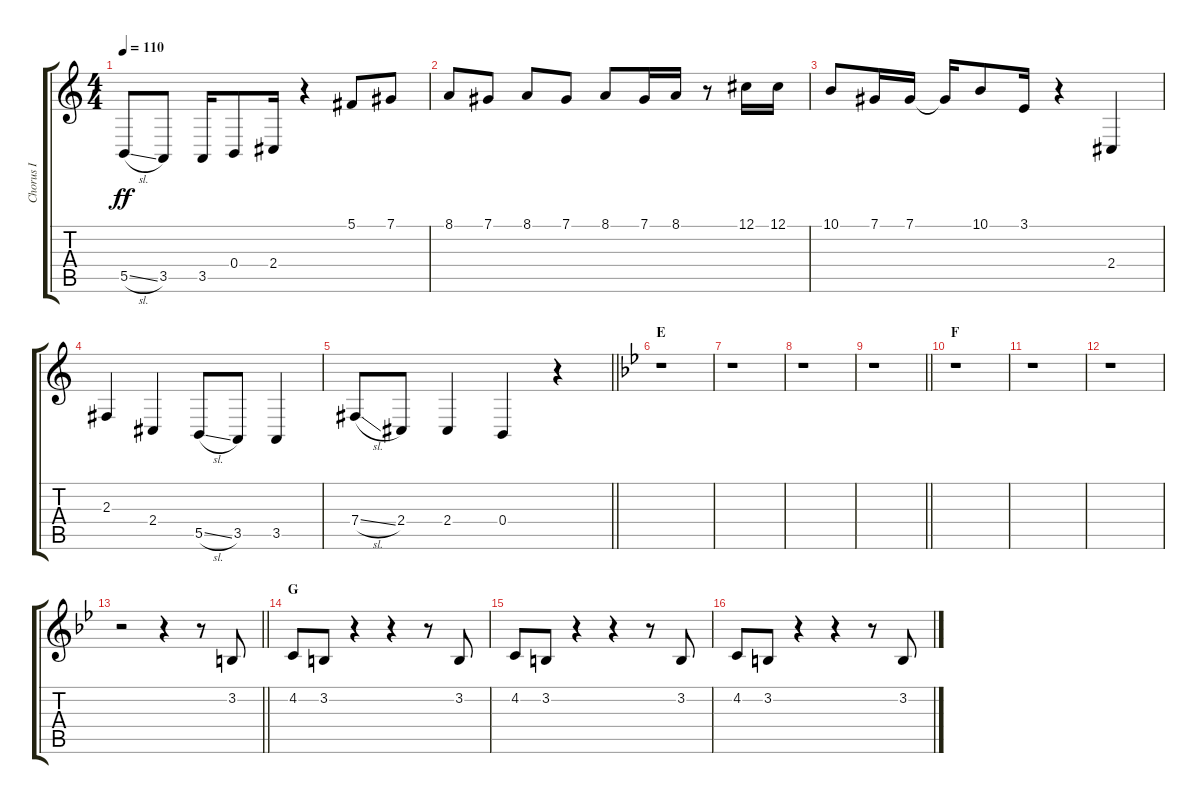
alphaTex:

\track ("Chorus I" "Chorus I") {instrument voiceoohs}
\staff {score tabs}
\tuning (Db4 Ab3 E3 B2 Gb2 B1) {hide}
\ts (4 4)
\tempo 110
\clef g2
\ks c
5.5{sl}.8{dy ff} 3.5.8 3.5.16 0.4.8 2.4.16 r.4 5.1.8 7.1.8 |
8.1.8 7.1.8 8.1.8 7.1.8 8.1.8 7.1.16 8.1.16 r.8 12.1.16 12.1.16 |
10.1.8 7.1.16 7.1.16 7.1{t}.16 10.1.8 3.1.16 r.4 2.4.4 |
2.3.4 2.4.4 5.5{sl}.8 3.5.8 3.5.4 |
\barLineRight lightlight
7.4{sl}.8 2.4.8 2.4.4 0.4.4 r.4 |
\section ("" "E")
\ks bb
r.1 |
r.1 |
r.1 |
\barLineRight lightlight
r.1 |
\section ("" "F")
r.1 |
r.1 |
r.1 |
\barLineRight lightlight
r.2 r.4 r.8 3.2.8 |
\section ("" "G")
4.2.8 3.2.8 r.4 r.4 r.8 3.2.8 |
4.2.8 3.2.8 r.4 r.4 r.8 3.2.8 |
4.2.8 3.2.8 r.4 r.4 r.8 3.2.8
